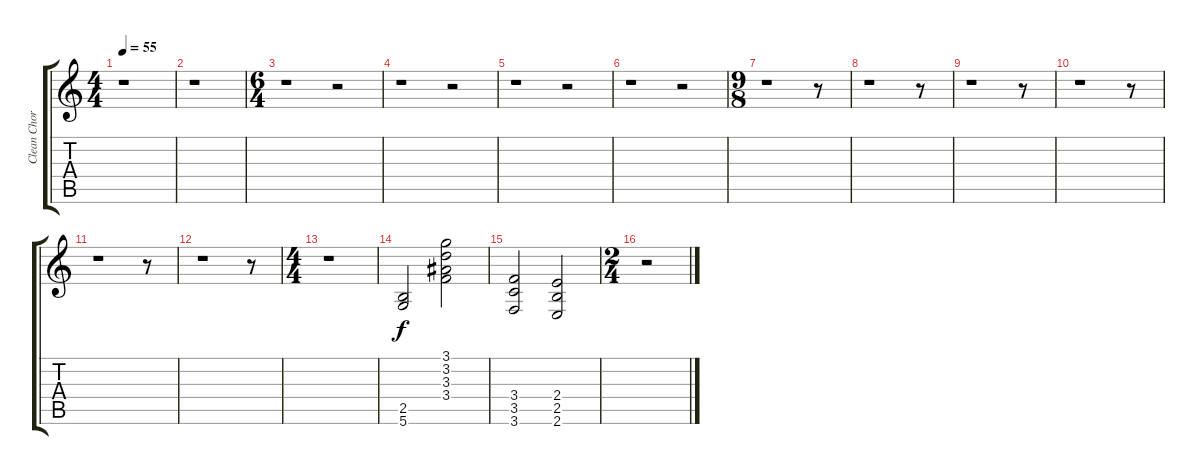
\track ("Clean Chords" "Clean Chor") {instrument acousticguitarnylon}
\staff {score tabs}
\tuning (E4 B3 G3 D3 A2 D2) {hide}
\ts (4 4)
\tempo 55
\clef g2
\ks c
r.1{dy f} |
r.1 |
\ts (6 4)
r.1 r.2 |
r.1 r.2 |
r.1 r.2 |
r.1 r.2 |
\ts (9 8)
r.1 r.8 |
r.1 r.8 |
r.1 r.8 |
r.1 r.8 |
r.1 r.8 |
r.1 r.8 |
\ts (4 4)
r.1 |
(2.5 5.6).2 (3.1 3.2 3.3 3.4).2 |
(3.4 3.5 3.6).2 (2.4 2.5 2.6).2 |
\ts (2 4)
r.2
